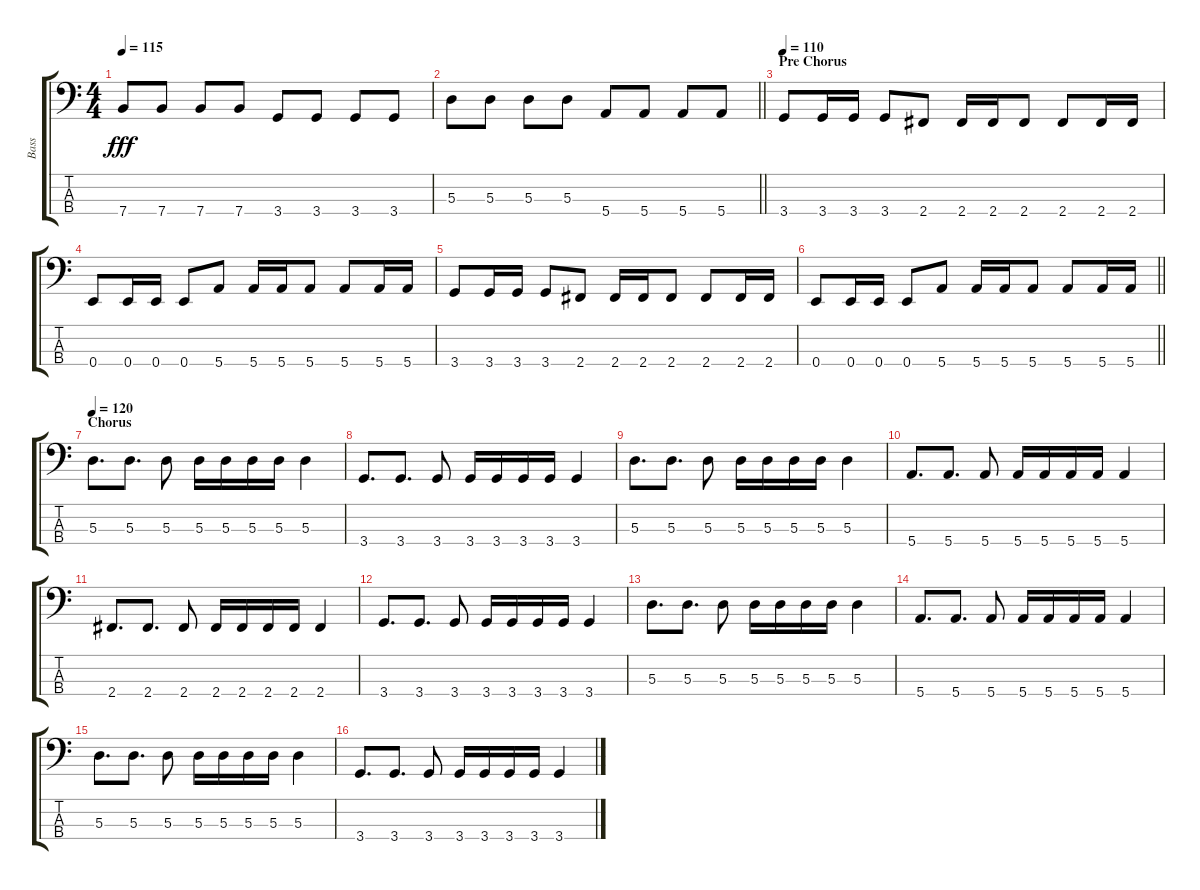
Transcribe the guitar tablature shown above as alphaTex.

\track ("Bass" "Bass") {instrument electricbassfinger}
\staff {score tabs}
\tuning (G2 D2 A1 E1) {hide}
\ts (4 4)
\tempo 115
\clef f4
\ks c
7.4.8{dy fff} 7.4.8 7.4.8 7.4.8 3.4.8 3.4.8 3.4.8 3.4.8 |
\barLineRight lightlight
5.3.8 5.3.8 5.3.8 5.3.8 5.4.8 5.4.8 5.4.8 5.4.8 |
\section ("" "Pre Chorus")
\tempo 110
3.4.8 3.4.16 3.4.16 3.4.8 2.4.8 2.4.16 2.4.16 2.4.8 2.4.8 2.4.16 2.4.16 |
0.4.8 0.4.16 0.4.16 0.4.8 5.4.8 5.4.16 5.4.16 5.4.8 5.4.8 5.4.16 5.4.16 |
3.4.8 3.4.16 3.4.16 3.4.8 2.4.8 2.4.16 2.4.16 2.4.8 2.4.8 2.4.16 2.4.16 |
\barLineRight lightlight
0.4.8 0.4.16 0.4.16 0.4.8 5.4.8 5.4.16 5.4.16 5.4.8 5.4.8 5.4.16 5.4.16 |
\section ("" "Chorus")
\tempo 120
5.3.8{d} 5.3.8{d} 5.3.8 5.3.16 5.3.16 5.3.16 5.3.16 5.3.4 |
3.4.8{d} 3.4.8{d} 3.4.8 3.4.16 3.4.16 3.4.16 3.4.16 3.4.4 |
5.3.8{d} 5.3.8{d} 5.3.8 5.3.16 5.3.16 5.3.16 5.3.16 5.3.4 |
5.4.8{d} 5.4.8{d} 5.4.8 5.4.16 5.4.16 5.4.16 5.4.16 5.4.4 |
2.4.8{d} 2.4.8{d} 2.4.8 2.4.16 2.4.16 2.4.16 2.4.16 2.4.4 |
3.4.8{d} 3.4.8{d} 3.4.8 3.4.16 3.4.16 3.4.16 3.4.16 3.4.4 |
5.3.8{d} 5.3.8{d} 5.3.8 5.3.16 5.3.16 5.3.16 5.3.16 5.3.4 |
5.4.8{d} 5.4.8{d} 5.4.8 5.4.16 5.4.16 5.4.16 5.4.16 5.4.4 |
5.3.8{d} 5.3.8{d} 5.3.8 5.3.16 5.3.16 5.3.16 5.3.16 5.3.4 |
3.4.8{d} 3.4.8{d} 3.4.8 3.4.16 3.4.16 3.4.16 3.4.16 3.4.4
